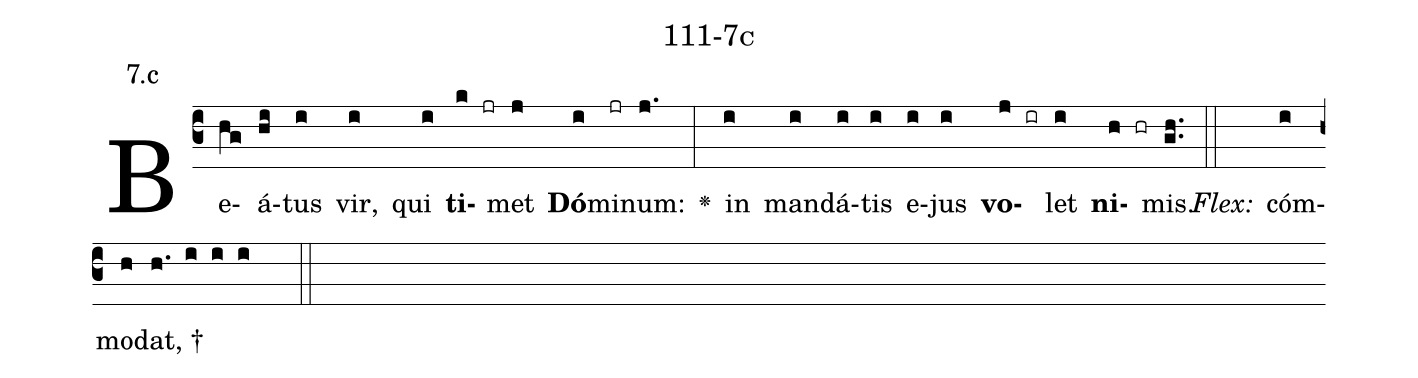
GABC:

name: 111-7c;
annotation: 7.c;
%%
(c3)Be(hg)á(hi)tus(i) vir,(i) qui(i) <b>ti</b>(k jr)met(j) <b>Dó</b>(i)mi(jr)num:(j.) <v>\greheightstar</v>(:) in(i) man(i)dá(i)tis(i) e(i)jus(i) <b>vo</b>(j ir)let(i) <b>ni</b>(h hr)mis.(gh..) (::)
<i>Flex:</i>()  cóm(i)mo(h)dat, †(h. i i i  ::)

%E(i) u(i) o(j) u(i) a(h) e.(gh..) (::)
